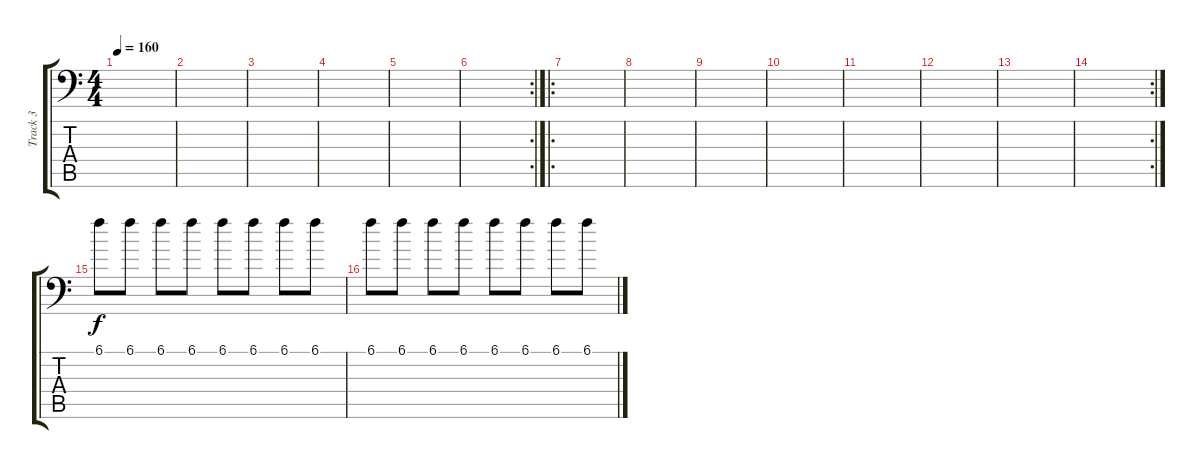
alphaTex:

\track ("Track 3" "Track 3") {instrument distortionguitar}
\staff {score tabs}
\tuning (B3 Gb3 D3 A2 E2 A1) {hide}
\ts (4 4)
\tempo 160
\clef f4
\ks c
|
|
|
|
|
\rc 2
|
\ro
|
|
|
|
|
|
|
\rc 2
|
6.1.8 6.1.8 6.1.8 6.1.8 6.1.8 6.1.8 6.1.8 6.1.8 |
6.1.8 6.1.8 6.1.8 6.1.8 6.1.8 6.1.8 6.1.8 6.1.8
